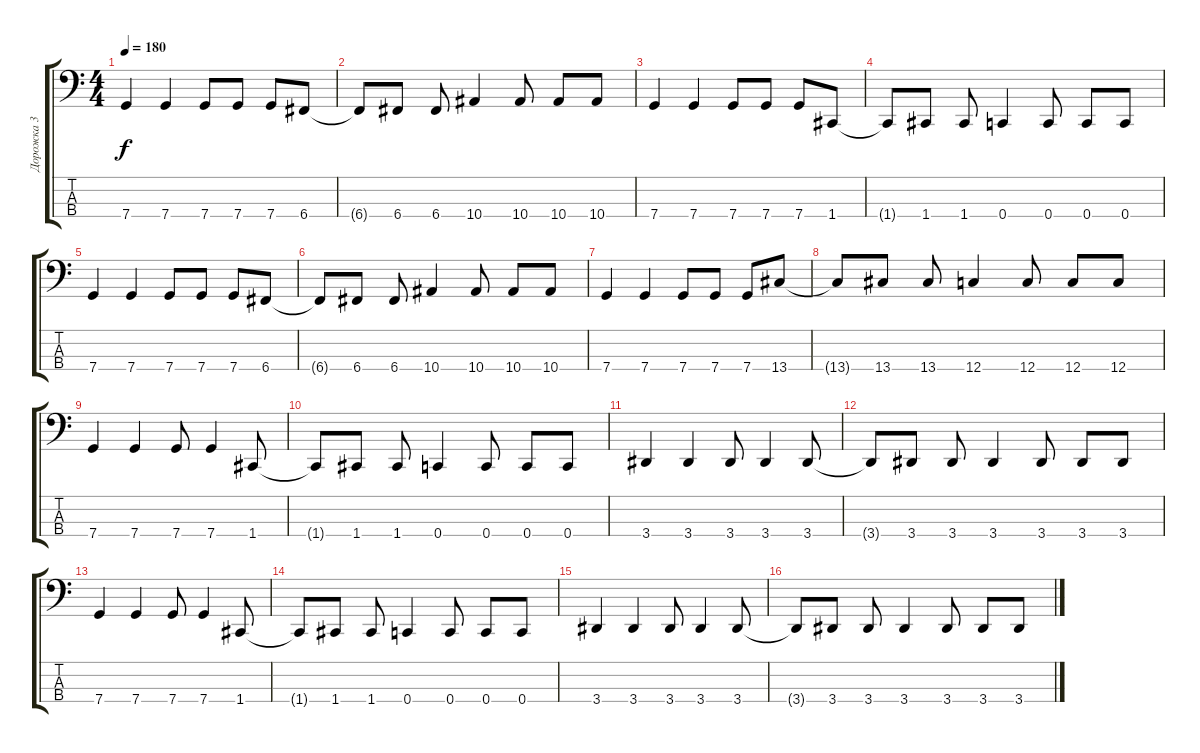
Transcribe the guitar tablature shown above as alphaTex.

\track ("Дорожка 3" "Дорожка 3") {instrument electricbassfinger}
\staff {score tabs}
\tuning (F2 C2 G1 C1) {hide}
\ts (4 4)
\tempo 180
\clef f4
\ks c
7.4.4{dy f} 7.4.4 7.4.8 7.4.8 7.4.8 6.4.8 |
6.4{t}.8 6.4.8 6.4.8 10.4.4 10.4.8 10.4.8 10.4.8 |
7.4.4 7.4.4 7.4.8 7.4.8 7.4.8 1.4.8 |
1.4{t}.8 1.4.8 1.4.8 0.4.4 0.4.8 0.4.8 0.4.8 |
7.4.4 7.4.4 7.4.8 7.4.8 7.4.8 6.4.8 |
6.4{t}.8 6.4.8 6.4.8 10.4.4 10.4.8 10.4.8 10.4.8 |
7.4.4 7.4.4 7.4.8 7.4.8 7.4.8 13.4.8 |
13.4{t}.8 13.4.8 13.4.8 12.4.4 12.4.8 12.4.8 12.4.8 |
7.4.4 7.4.4 7.4.8 7.4.4 1.4.8 |
1.4{t}.8 1.4.8 1.4.8 0.4.4 0.4.8 0.4.8 0.4.8 |
3.4.4 3.4.4 3.4.8 3.4.4 3.4.8 |
3.4{t}.8 3.4.8 3.4.8 3.4.4 3.4.8 3.4.8 3.4.8 |
7.4.4 7.4.4 7.4.8 7.4.4 1.4.8 |
1.4{t}.8 1.4.8 1.4.8 0.4.4 0.4.8 0.4.8 0.4.8 |
3.4.4 3.4.4 3.4.8 3.4.4 3.4.8 |
3.4{t}.8 3.4.8 3.4.8 3.4.4 3.4.8 3.4.8 3.4.8
